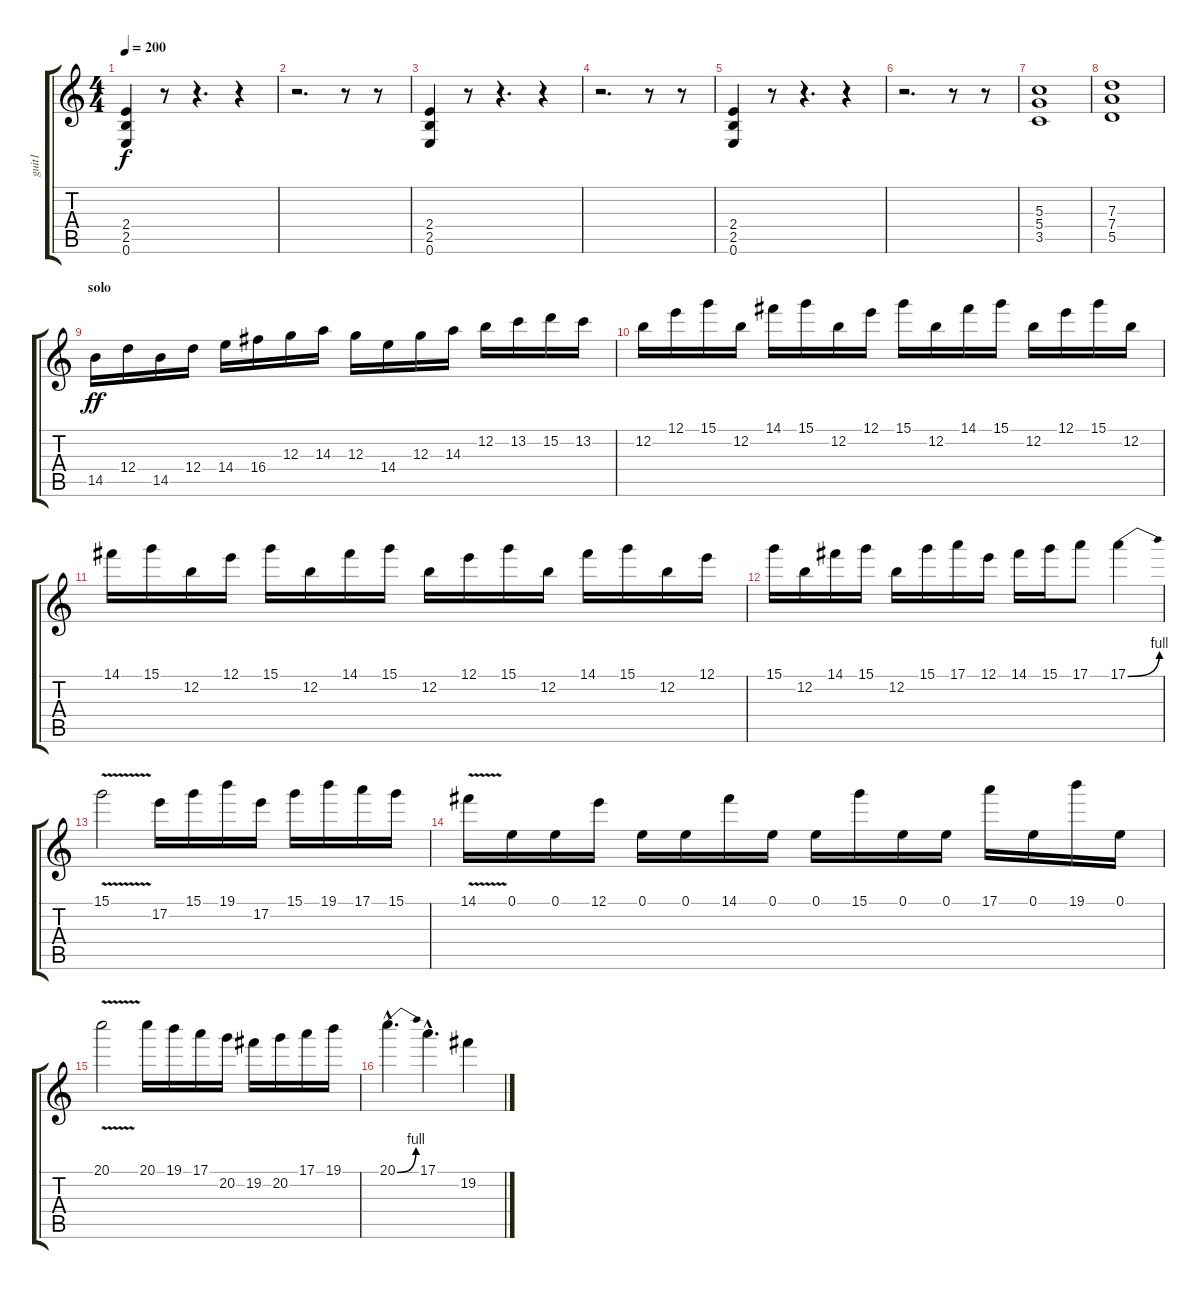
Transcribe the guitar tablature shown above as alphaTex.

\track ("guit1" "guit1") {instrument distortionguitar}
\staff {score tabs}
\tuning (E4 B3 G3 D3 A2 E2) {hide}
\ts (4 4)
\tempo 200
\clef g2
\ks c
(2.4 2.5 0.6).4{dy f} r.8 r.4{d} r.4 |
r.2{d} r.8 r.8 |
(2.4 2.5 0.6).4 r.8 r.4{d} r.4 |
r.2{d} r.8 r.8 |
(2.4 2.5 0.6).4 r.8 r.4{d} r.4 |
r.2{d} r.8 r.8 |
(5.3 5.4 3.5).1 |
(7.3 7.4 5.5).1 |
\section ("" "solo")
14.5.16{dy ff balance 13} 12.4.16 14.5.16 12.4.16 14.4.16 16.4.16 12.3.16 14.3.16 12.3.16 14.4.16 12.3.16 14.3.16 12.2.16 13.2.16 15.2.16 13.2.16 |
12.2.16 12.1.16 15.1.16 12.2.16 14.1.16 15.1.16 12.2.16 12.1.16 15.1.16 12.2.16 14.1.16 15.1.16 12.2.16 12.1.16 15.1.16 12.2.16 |
14.1.16 15.1.16 12.2.16 12.1.16 15.1.16 12.2.16 14.1.16 15.1.16 12.2.16 12.1.16 15.1.16 12.2.16 14.1.16 15.1.16 12.2.16 12.1.16 |
15.1.16 12.2.16 14.1.16 15.1.16 12.2.16 15.1.16 17.1.16 12.1.16 14.1.16 15.1.16 17.1.8 17.1{be (bend 0 0 60 4)}.4 |
15.1{v}.2 17.2.16 15.1.16 19.1.16 17.2.16 15.1.16 19.1.16 17.1.16 15.1.16 |
14.1{v}.16 0.1.16 0.1.16 12.1.16 0.1.16 0.1.16 14.1.16 0.1.16 0.1.16 15.1.16 0.1.16 0.1.16 17.1.16 0.1.16 19.1.16 0.1.16 |
20.1{v}.2 20.1.16 19.1.16 17.1.16 20.2.16 19.2.16 20.2.16 17.1.16 19.1.16 |
20.1{be (bend 0 0 60 4) hac}.4{d} 17.1{hac}.4{d} 19.2.4
